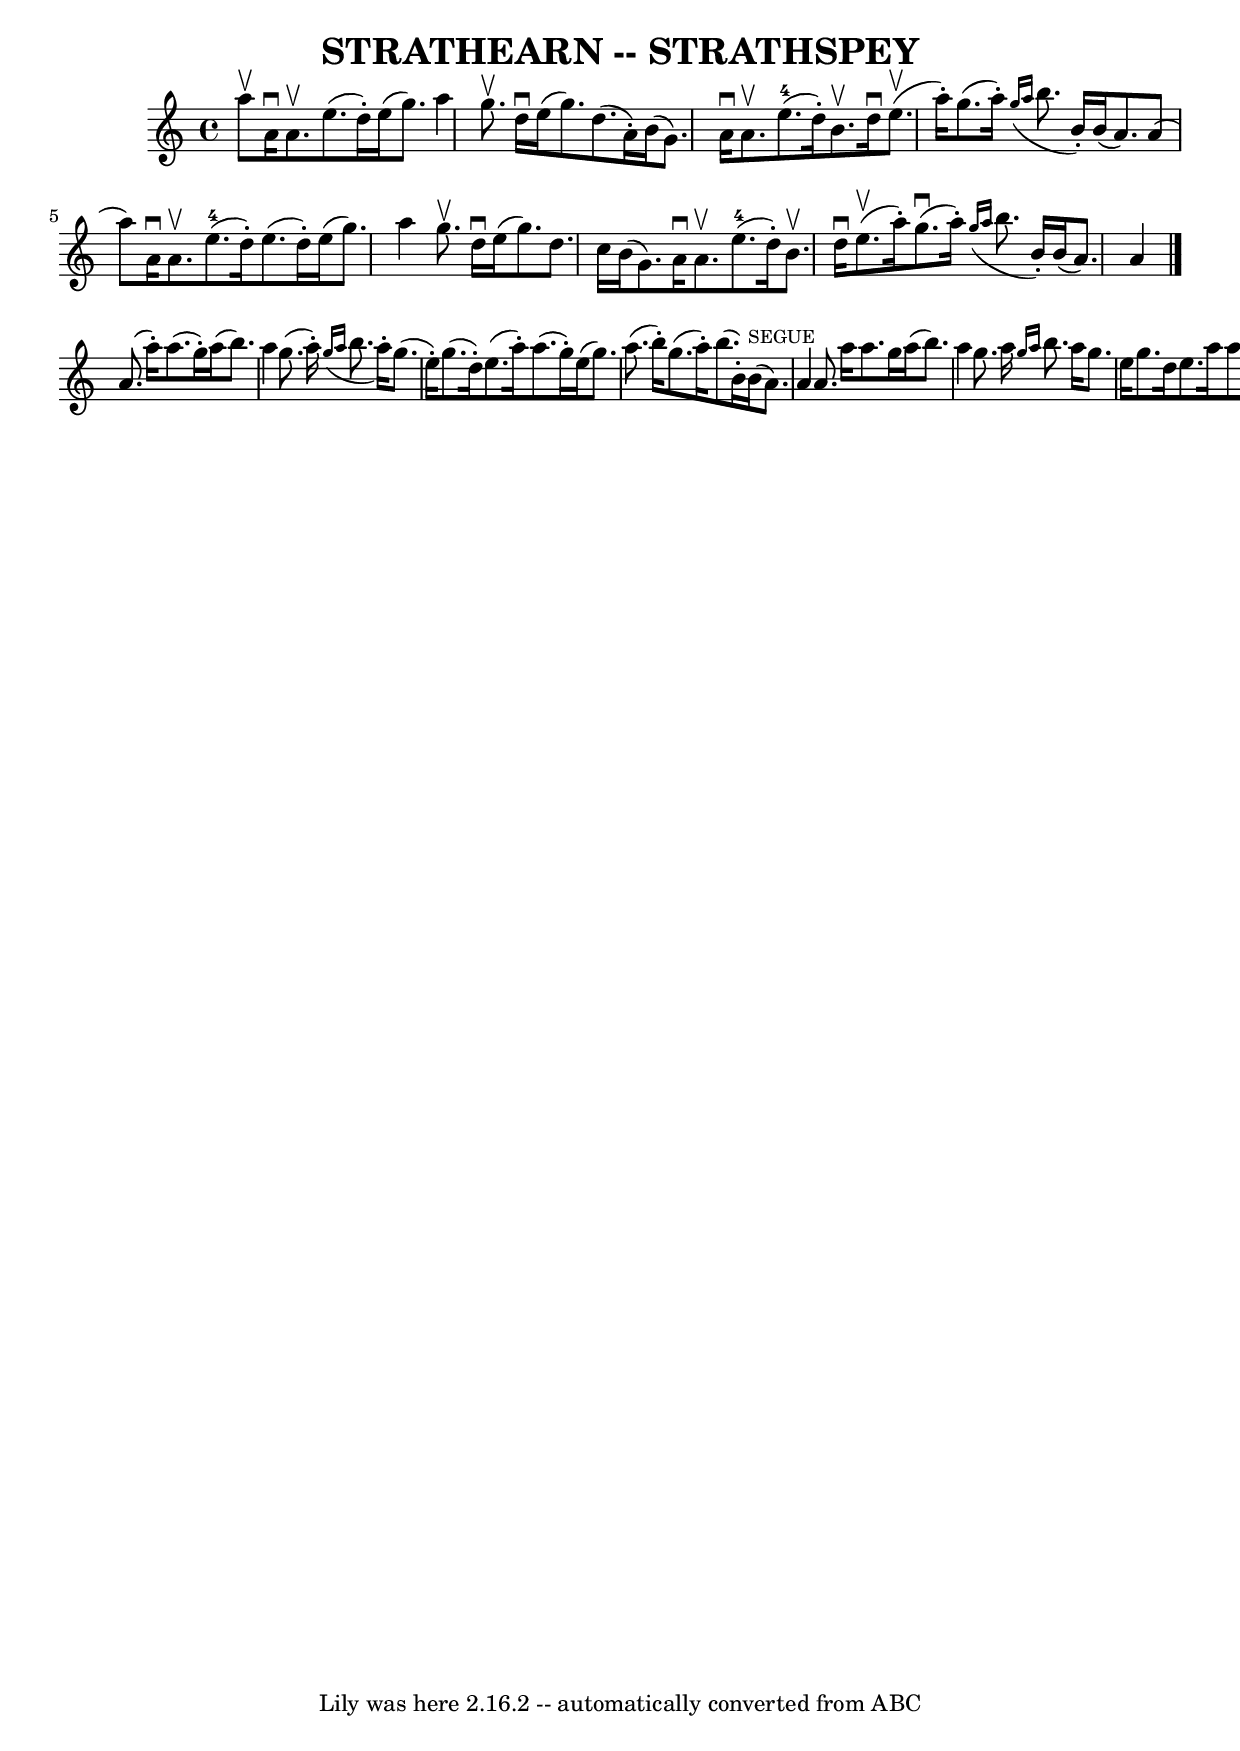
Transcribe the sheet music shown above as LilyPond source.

\version "2.16.2"
\include "Mammoth.ily"
\header {
  %% book = "Ryan's Mammoth Collection of Fiddle Tunes"
  crossRefNumber = "1"
  footnotes = ""
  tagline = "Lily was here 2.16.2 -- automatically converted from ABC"
  title = "STRATHEARN -- STRATHSPEY"

}
voicedefault =  {


  \override Staff.TimeSignature #'style = #'C
  \time 4/4 % %slurgracf 1
     \key a \minor a''8^\upbow     |
  a'16^\downbow a'8.^\upbow e''8. (d''16-.) e''16 (g''8.) a''4     |
  g''8.^\upbow d''16^\downbow e''16 (g''8.) d''8. (a'16-.) b'16 (g'8.)    |
  a'16^\downbow a'8.^\upbow e''8.-4(d''16-.) b'8.^\upbow d''16^\downbow e''8. (^\upbow a''16-.)    |
  
  g''8. (a''16-.)   \grace { g''16 (a''16   			 } b''8. b'16-.) b'16 (a'8.) a'8 (a''8)     |
  a'16^\downbow a'8.^\upbow e''8.-4(d''16-.) e''8. (d''16-.) e''16 (g''8. ) a''4    |
  g''8.^\upbow d''16^\downbow e''16 (g''8.) d''8. c''16 b'16 (g'8.)    |
  a'16^\downbow a'8.^\upbow e''8.-4(d''16-.) b'8.^\upbow d''16^\downbow e''8. (^\upbow a''16-.)    |
  g''8. (^\downbow a''16-.)   
  \grace { g''16 (a''16   	 } b''8. b'16-.) b'16 (a'8.) a'4     \bar "|." a'8. (a''16-.) a''8. (g''16-.) a''16 (b''8.) a''4      |
  g''8. (a''16-.)   \grace { g''16 (a''16   			 } b''8. a''16-.) g''8. (e''16-.) g''8. (d''16-.)      |
  e''8. (a''16-.) a''8. (g''16-.) e''16 (g''8.) a''8. (b''16-.)   |
  g''8. (a''16-.) b''8. (b'16-.) b'16^\segue(a'8.) a'4    |
  a'8. a''16 a''8. g''16 a''16 (b''8.) a''4     |
  g''8. a''16  
  \grace { g''16 a''16   	 } b''8. a''16 g''8. e''16 g''8. d''16      |
  e''8. a''16 a''8. g''16 e''16 (g''8.) a''8. b''16-.    |
  g''8. a''16 b''8. b'16 b'16 (a'8. ) a'8    \bar "|."   

}

\score{
  <<

    \context Staff="default"
    {
      \voicedefault 
      
 }

  >>
  \layout {
    
 }
  \midi {
 }

}
